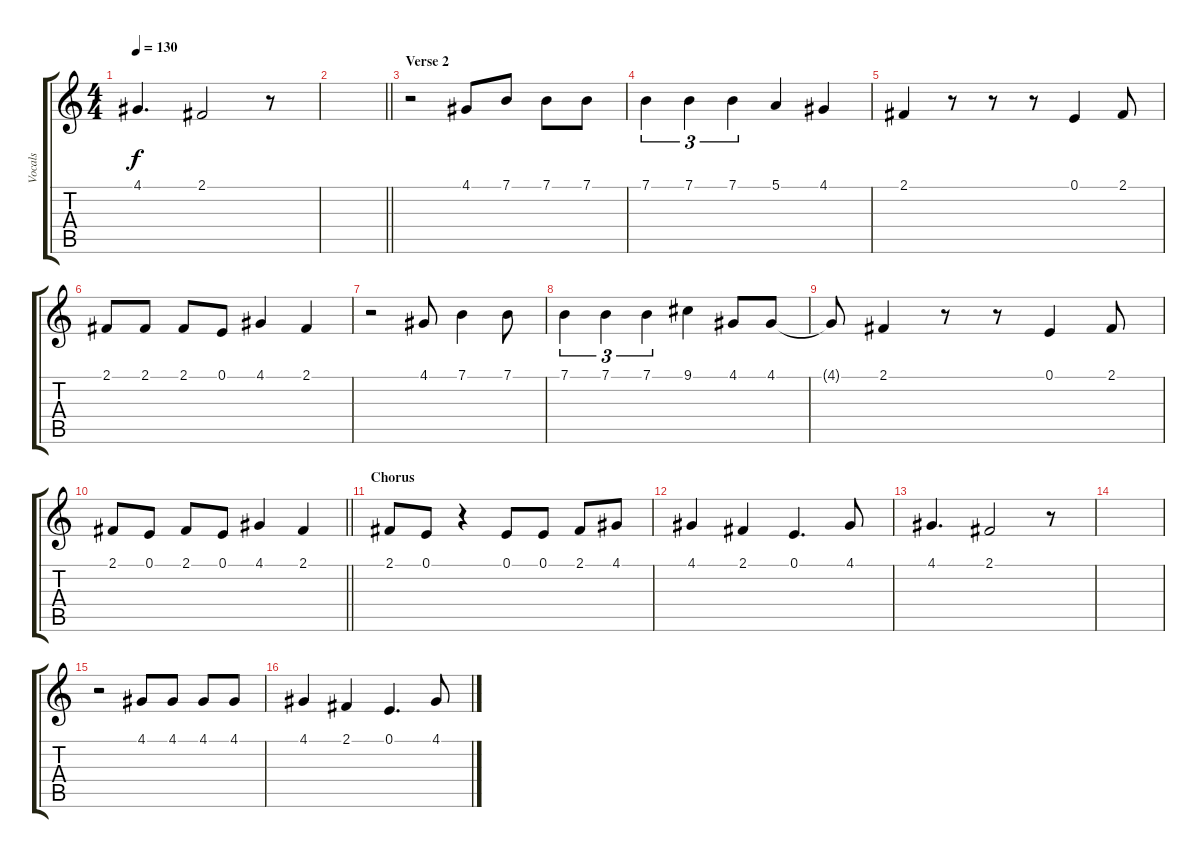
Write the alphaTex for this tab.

\track ("Vocals" "Vocals") {instrument lead2sawtooth}
\staff {score tabs}
\tuning (E4 B3 G3 D3 A2 E2) {hide}
\ts (4 4)
\tempo 130
\clef g2
\ks c
4.1.4{d dy f} 2.1.2 r.8 |
\barLineRight lightlight
|
\section ("" "Verse 2")
r.2 4.1.8 7.1.8 7.1.8 7.1.8 |
7.1.4{tu (3 2)} 7.1.4{tu (3 2)} 7.1.4{tu (3 2)} 5.1.4 4.1.4 |
2.1.4 r.8 r.8 r.8 0.1.4 2.1.8 |
2.1.8 2.1.8 2.1.8 0.1.8 4.1.4 2.1.4 |
r.2 4.1.8 7.1.4 7.1.8 |
7.1.4{tu (3 2)} 7.1.4{tu (3 2)} 7.1.4{tu (3 2)} 9.1.4 4.1.8 4.1.8 |
4.1{t}.8 2.1.4 r.8 r.8 0.1.4 2.1.8 |
\barLineRight lightlight
2.1.8 0.1.8 2.1.8 0.1.8 4.1.4 2.1.4 |
\section ("" "Chorus")
2.1.8 0.1.8 r.4 0.1.8 0.1.8 2.1.8 4.1.8 |
4.1.4 2.1.4 0.1.4{d} 4.1.8 |
4.1.4{d} 2.1.2 r.8 |
|
r.2 4.1.8 4.1.8 4.1.8 4.1.8 |
4.1.4 2.1.4 0.1.4{d} 4.1.8
